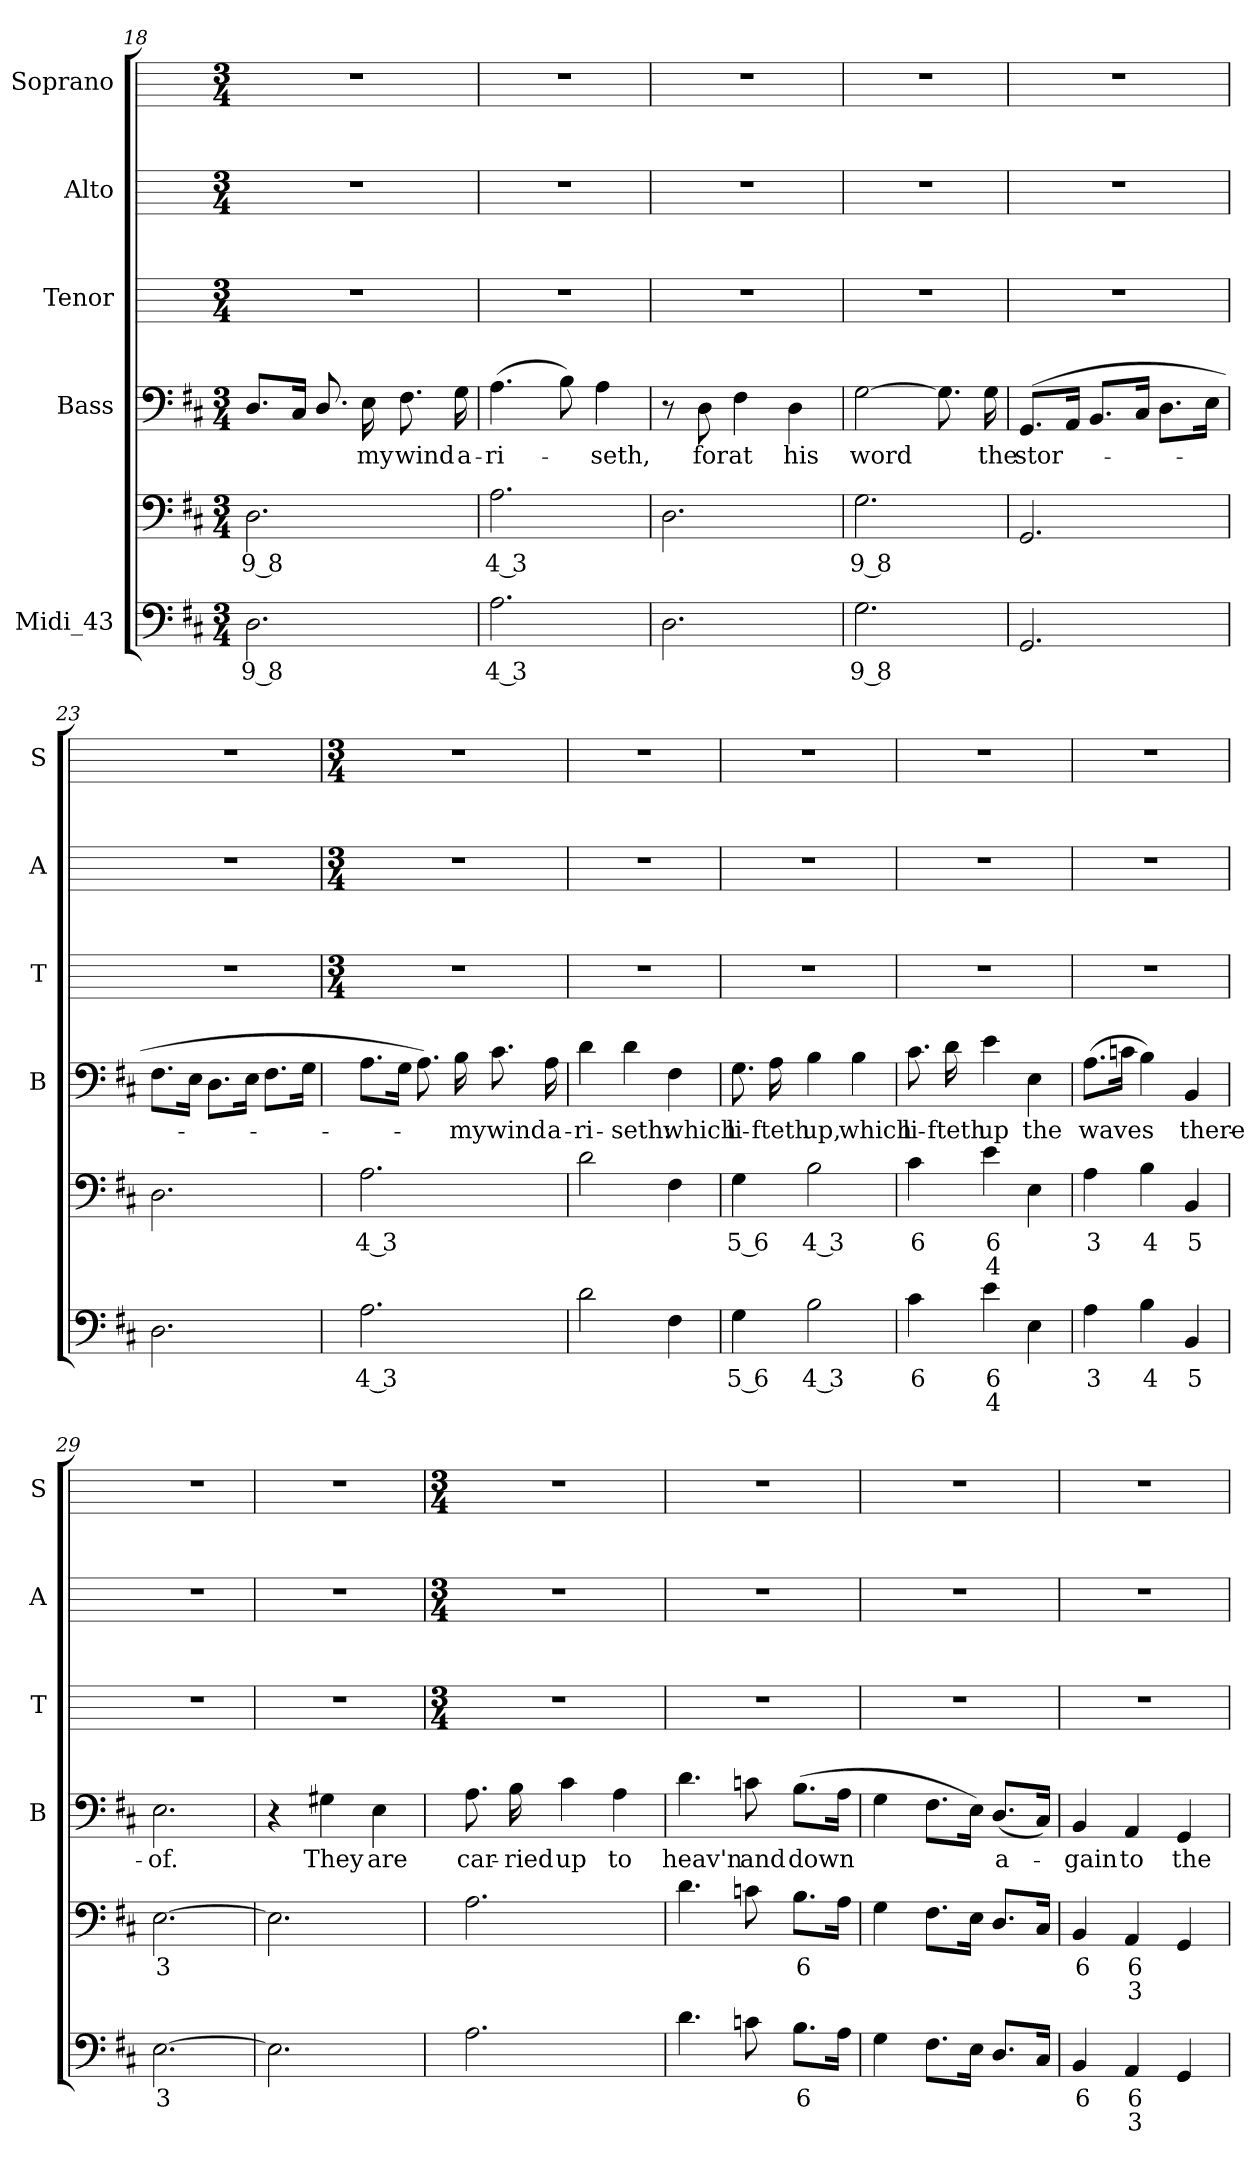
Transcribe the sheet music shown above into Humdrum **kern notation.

**kern	**text	**text	**kern	**text	**text	**kern	**text	**kern	**kern	**kern
*part5	*part5	*part5	*part5	*part5	*part5	*part4	*part4	*part3	*part2	*part1
*staff6	*staff6	*staff6	*staff5	*staff5	*staff5	*staff4	*staff4	*staff3	*staff2	*staff1
*I"Midi_43	*	*	*	*	*	*I"Bass	*	*I"Tenor	*I"Alto	*I"Soprano
*	*	*	*	*	*	*I'B	*	*I'T	*I'A	*I'S
*	*	*	*clefF4	*	*	*clefF4	*	*	*	*
*k[f#c#]	*	*	*k[f#c#]	*	*	*k[f#c#]	*	*	*	*
*D:	*	*	*D:	*	*	*D:	*	*	*	*
*M3/4	*	*	*M3/4	*	*	*M3/4	*	*M3/4	*M3/4	*M3/4
=18	=18	=18	=18	=18	=18	=18	=18	=18	=18	=18
!	!LO:LY:b	!	!	!LO:LY:b	!	!	!	!	!	!
2.D	9 8	.	2.D	9 8	.	8.DL	.	2.r	2.r	2.r
.	.	.	.	.	.	16C#J	.	.	.	.
.	.	.	.	.	.	8.D/	.	.	.	.
!	!	!	!	!	!	!	!LO:LY:b	!	!	!
.	.	.	.	.	.	16E	my	.	.	.
!	!	!	!	!	!	!	!LO:LY:b	!	!	!
.	.	.	.	.	.	8.F#	wind	.	.	.
!	!	!	!	!	!	!	!LO:LY:b	!	!	!
.	.	.	.	.	.	16G	a-	.	.	.
=19	=19	=19	=19	=19	=19	=19	=19	=19	=19	=19
!	!LO:LY:b	!	!	!LO:LY:b	!	!	!LO:LY:b	!	!	!
2.A	4 3	.	2.A	4 3	.	(>4.A	-ri-	2.r	2.r	2.r
.	.	.	.	.	.	8B)	.	.	.	.
!	!	!	!	!	!	!	!LO:LY:b	!	!	!
.	.	.	.	.	.	4A	seth,	.	.	.
=20	=20	=20	=20	=20	=20	=20	=20	=20	=20	=20
2.D	.	.	2.D	.	.	8r	.	2.r	2.r	2.r
!	!	!	!	!	!	!	!LO:LY:b	!	!	!
.	.	.	.	.	.	8D	for	.	.	.
!	!	!	!	!	!	!	!LO:LY:b	!	!	!
.	.	.	.	.	.	4F#	at	.	.	.
!	!	!	!	!	!	!	!LO:LY:b	!	!	!
.	.	.	.	.	.	4D	his	.	.	.
=21	=21	=21	=21	=21	=21	=21	=21	=21	=21	=21
!	!LO:LY:b	!	!	!LO:LY:b	!	!	!LO:LY:b	!	!	!
2.G	9 8	.	2.G	9 8	.	[2G	word	2.r	2.r	2.r
.	.	.	.	.	.	8.G]	.	.	.	.
!	!	!	!	!	!	!	!LO:LY:b	!	!	!
.	.	.	.	.	.	16G	the	.	.	.
=22	=22	=22	=22	=22	=22	=22	=22	=22	=22	=22
!	!	!	!	!	!	!	!LO:LY:b	!	!	!
2.GG	.	.	2.GG	.	.	(>8.GGL	stor-	2.r	2.r	2.r
.	.	.	.	.	.	16AAJ	.	.	.	.
.	.	.	.	.	.	8.BBL	.	.	.	.
.	.	.	.	.	.	16C#J	.	.	.	.
.	.	.	.	.	.	8.DL	.	.	.	.
.	.	.	.	.	.	16EJ	.	.	.	.
=23	=23	=23	=23	=23	=23	=23	=23	=23	=23	=23
2.D	.	.	2.D	.	.	8.F#L	.	2.r	2.r	2.r
.	.	.	.	.	.	16EJ	.	.	.	.
.	.	.	.	.	.	8.DL	.	.	.	.
.	.	.	.	.	.	16EJ	.	.	.	.
.	.	.	.	.	.	8.F#L	.	.	.	.
.	.	.	.	.	.	16GJ	.	.	.	.
!!LO:LB:g=z
=24	=24	=24	=24	=24	=24	=24	=24	=24	=24	=24
*	*	*	*	*	*	*	*	*M3/4	*M3/4	*M3/4
!	!LO:LY:b	!	!	!LO:LY:b	!	!	!	!	!	!
2.A	4 3	.	2.A	4 3	.	8.AL	.	2.r	2.r	2.r
.	.	.	.	.	.	16GJ	.	.	.	.
.	.	.	.	.	.	8.A)	.	.	.	.
!	!	!	!	!	!	!	!LO:LY:b	!	!	!
.	.	.	.	.	.	16B	my	.	.	.
!	!	!	!	!	!	!	!LO:LY:b	!	!	!
.	.	.	.	.	.	8.c#	wind	.	.	.
!	!	!	!	!	!	!	!LO:LY:b	!	!	!
.	.	.	.	.	.	16A	a-	.	.	.
=25	=25	=25	=25	=25	=25	=25	=25	=25	=25	=25
!	!	!	!	!	!	!	!LO:LY:b	!	!	!
2d	.	.	2d	.	.	4d	-ri-	2.r	2.r	2.r
!	!	!	!	!	!	!	!LO:LY:b	!	!	!
.	.	.	.	.	.	4d	-seth:	.	.	.
!	!	!	!	!	!	!	!LO:LY:b	!	!	!
4F#	.	.	4F#	.	.	4F#	which	.	.	.
=26	=26	=26	=26	=26	=26	=26	=26	=26	=26	=26
!	!LO:LY:b	!	!	!LO:LY:b	!	!	!LO:LY:b	!	!	!
4G	5 6	.	4G	5 6	.	8.G	li-	2.r	2.r	2.r
!	!	!	!	!	!	!	!LO:LY:b	!	!	!
.	.	.	.	.	.	16A	-fteth	.	.	.
!	!LO:LY:b	!	!	!LO:LY:b	!	!	!LO:LY:b	!	!	!
2B	4 3	.	2B	4 3	.	4B	up,	.	.	.
!	!	!	!	!	!	!	!LO:LY:b	!	!	!
.	.	.	.	.	.	4B	which	.	.	.
=27	=27	=27	=27	=27	=27	=27	=27	=27	=27	=27
!	!LO:LY:b	!	!	!LO:LY:b	!	!	!LO:LY:b	!	!	!
4c#	6	.	4c#	6	.	8.c#	li-	2.r	2.r	2.r
!	!	!	!	!	!	!	!LO:LY:b	!	!	!
.	.	.	.	.	.	16d	-fteth	.	.	.
!	!LO:LY:b	!LO:LY:b	!	!LO:LY:b	!LO:LY:b	!	!LO:LY:b	!	!	!
4e	6	4	4e	6	4	4e	up	.	.	.
!	!	!	!	!	!	!	!LO:LY:b	!	!	!
4E	.	.	4E	.	.	4E	the	.	.	.
=28	=28	=28	=28	=28	=28	=28	=28	=28	=28	=28
!	!LO:LY:b	!	!	!LO:LY:b	!	!	!LO:LY:b	!	!	!
4A	3	.	4A	3	.	(>8.AL	waves	2.r	2.r	2.r
.	.	.	.	.	.	16cnJ	.	.	.	.
!	!LO:LY:b	!	!	!LO:LY:b	!	!	!	!	!	!
4B	4	.	4B	4	.	4B)	.	.	.	.
!	!LO:LY:b	!	!	!LO:LY:b	!	!	!LO:LY:b	!	!	!
4BB	5	.	4BB	5	.	4BB	there-	.	.	.
=29	=29	=29	=29	=29	=29	=29	=29	=29	=29	=29
!	!LO:LY:b	!	!	!LO:LY:b	!	!	!LO:LY:b	!	!	!
[2.E	3	.	[2.E	3	.	2.E	-of.	2.r	2.r	2.r
=30	=30	=30	=30	=30	=30	=30	=30	=30	=30	=30
2.E]	.	.	2.E]	.	.	4r	.	2.r	2.r	2.r
!	!	!	!	!	!	!	!LO:LY:b	!	!	!
.	.	.	.	.	.	4G#X	They	.	.	.
!	!	!	!	!	!	!	!LO:LY:b	!	!	!
.	.	.	.	.	.	4E	are	.	.	.
!!LO:LB:g=z
=31	=31	=31	=31	=31	=31	=31	=31	=31	=31	=31
*	*	*	*	*	*	*	*	*M3/4	*M3/4	*M3/4
!	!	!	!	!	!	!	!LO:LY:b	!	!	!
2.A	.	.	2.A	.	.	8.A	car-	2.r	2.r	2.r
!	!	!	!	!	!	!	!LO:LY:b	!	!	!
.	.	.	.	.	.	16B	-ried	.	.	.
!	!	!	!	!	!	!	!LO:LY:b	!	!	!
.	.	.	.	.	.	4c#	up	.	.	.
!	!	!	!	!	!	!	!LO:LY:b	!	!	!
.	.	.	.	.	.	4A	to	.	.	.
=32	=32	=32	=32	=32	=32	=32	=32	=32	=32	=32
!	!	!	!	!	!	!	!LO:LY:b	!	!	!
4.d	.	.	4.d	.	.	4.d	heav'n	2.r	2.r	2.r
!	!	!	!	!	!	!	!LO:LY:b	!	!	!
8cn	.	.	8cn	.	.	8cn	and	.	.	.
!	!LO:LY:b	!	!	!LO:LY:b	!	!	!LO:LY:b	!	!	!
8.BL	6	.	8.BL	6	.	(>8.BL	down	.	.	.
16AJ	.	.	16AJ	.	.	16AJ	.	.	.	.
=33	=33	=33	=33	=33	=33	=33	=33	=33	=33	=33
4G	.	.	4G	.	.	4G	.	2.r	2.r	2.r
8.F#L	.	.	8.F#L	.	.	8.F#L	.	.	.	.
16EJ	.	.	16EJ	.	.	16EJ)	.	.	.	.
!	!	!	!	!	!	!	!LO:LY:b	!	!	!
8.DL	.	.	8.DL	.	.	(<8.DL	a-	.	.	.
16C#J	.	.	16C#J	.	.	16C#J)	.	.	.	.
=34	=34	=34	=34	=34	=34	=34	=34	=34	=34	=34
!	!LO:LY:b	!	!	!LO:LY:b	!	!	!LO:LY:b	!	!	!
4BB	6	.	4BB	6	.	4BB	gain	2.r	2.r	2.r
!	!LO:LY:b	!LO:LY:b	!	!LO:LY:b	!LO:LY:b	!	!LO:LY:b	!	!	!
4AA	6	3	4AA	6	3	4AA	to	.	.	.
!	!	!	!	!	!	!	!LO:LY:b	!	!	!
4GG	.	.	4GG	.	.	4GG	the	.	.	.
=	=	=	=	=	=	=	=	=	=	=
*-	*-	*-	*-	*-	*-	*-	*-	*-	*-	*-
